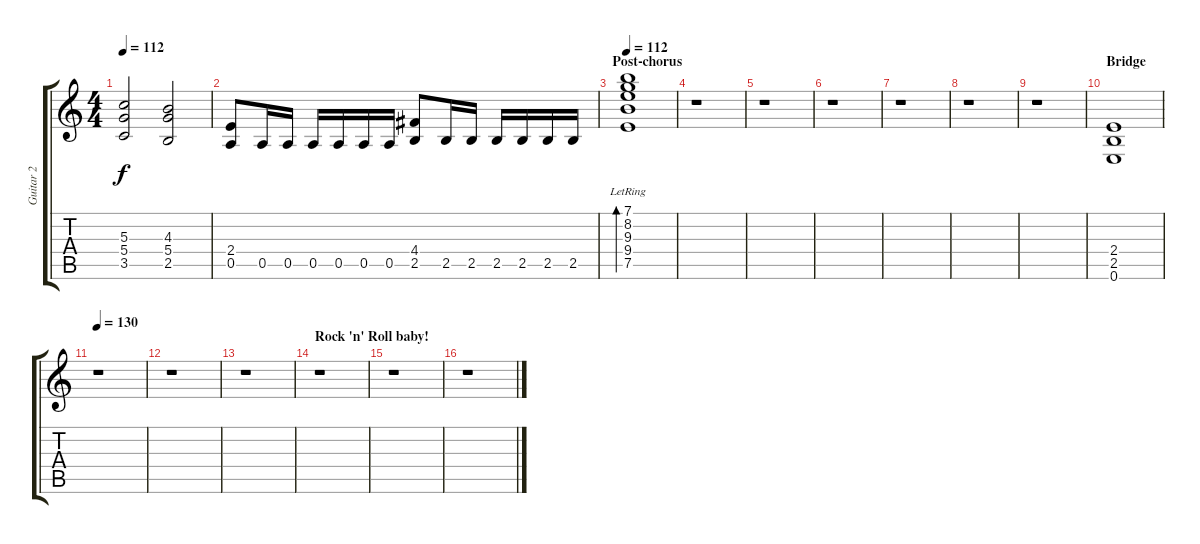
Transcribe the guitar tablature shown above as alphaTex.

\track ("Guitar 2" "Guitar 2") {instrument acousticguitarsteel}
\staff {score tabs}
\tuning (E4 B3 G3 D3 A2 E2) {hide}
\ts (4 4)
\tempo 112
\clef g2
\ks c
(5.3 5.4 3.5).2{dy f} (4.3 5.4 2.5).2 |
(2.4 0.5).8 0.5.16 0.5.16 0.5.16 0.5.16 0.5.16 0.5.16 (4.4 2.5).8 2.5.16 2.5.16 2.5.16 2.5.16 2.5.16 2.5.16 |
\section ("" "Post-chorus")
\tempo 112
(7.1{lr} 8.2{lr} 9.3{lr} 9.4{lr} 7.5{lr}).1{bd 120 instrument acousticguitarsteel} |
r.1 |
r.1 |
r.1 |
r.1 |
r.1 |
r.1 |
\section ("" "Bridge")
(2.4 2.5 0.6).1 |
\tempo 130
r.1 |
r.1 |
r.1 |
\section ("" "Rock 'n' Roll baby!")
r.1 |
r.1 |
r.1
